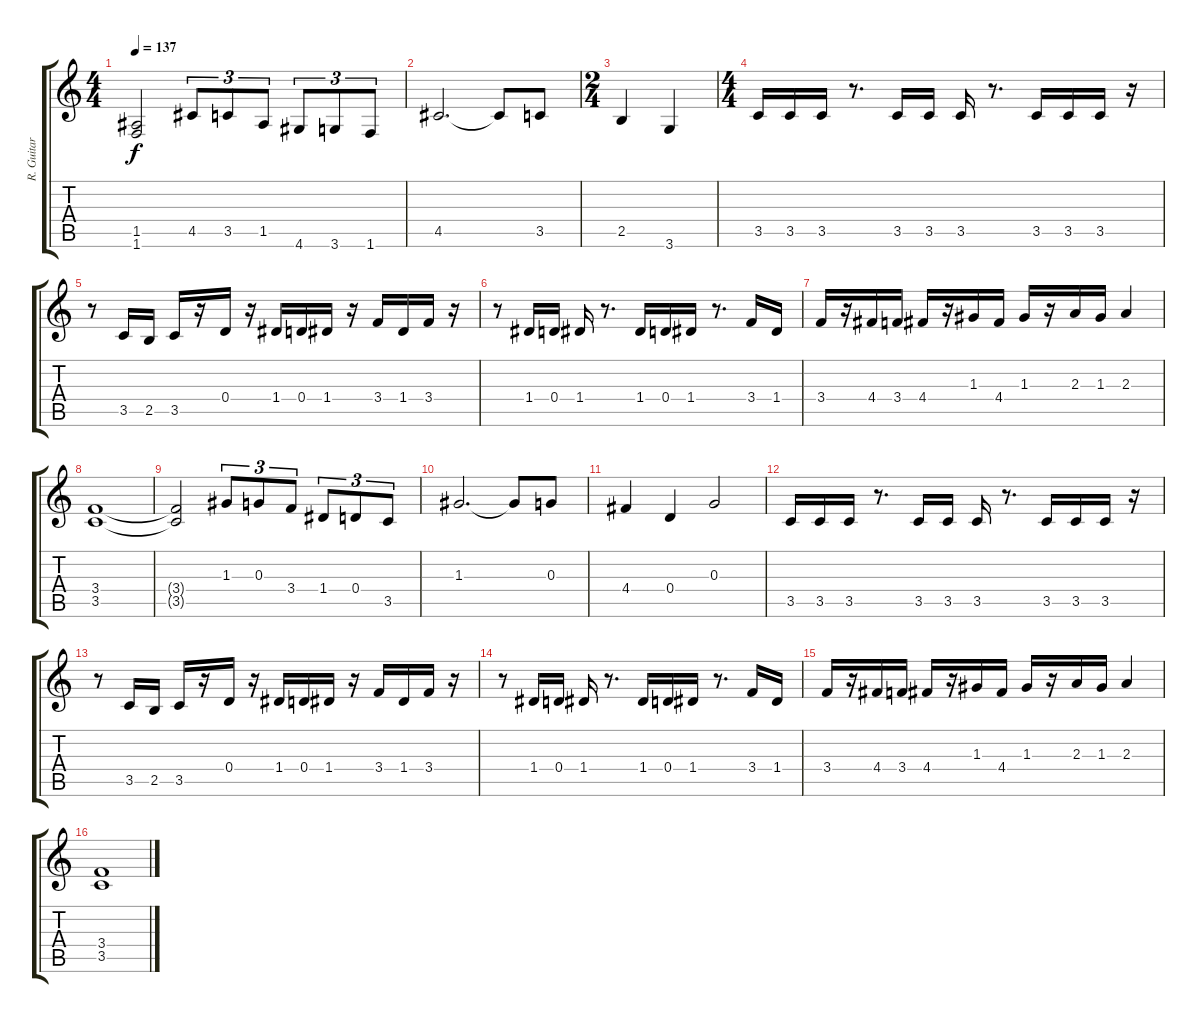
\track ("R. Guitar" "R. Guitar") {instrument overdrivenguitar}
\staff {score tabs}
\tuning (E4 B3 G3 D3 A2 E2) {hide}
\ts (4 4)
\tempo 137
\clef g2
\ks c
(1.5{t} 1.6{t}).2{dy f} 4.5.8{tu (3 2)} 3.5.8{tu (3 2)} 1.5.8{tu (3 2)} 4.6.8{tu (3 2)} 3.6.8{tu (3 2)} 1.6.8{tu (3 2)} |
4.5.2{d} 4.5{t}.8 3.5.8 |
\ts (2 4)
2.5.4 3.6.4 |
\ts (4 4)
3.5.16 3.5.16 3.5.16 r.8{d} 3.5.16 3.5.16 3.5.16 r.8{d} 3.5.16 3.5.16 3.5.16 r.16 |
r.8 3.5.16 2.5.16 3.5.16 r.16 0.4.16 r.16 1.4.16 0.4.16 1.4.16 r.16 3.4.16 1.4.16 3.4.16 r.16 |
r.8 1.4.16 0.4.16 1.4.16 r.8{d} 1.4.16 0.4.16 1.4.16 r.8{d} 3.4.16 1.4.16 |
3.4.16 r.16 4.4.16 3.4.16 4.4.16 r.16 1.3.16 4.4.16 1.3.16 r.16 2.3.16 1.3.16 2.3.4 |
(3.4 3.5).1 |
(3.4{t} 3.5{t}).2 1.3.8{tu (3 2)} 0.3.8{tu (3 2)} 3.4.8{tu (3 2)} 1.4.8{tu (3 2)} 0.4.8{tu (3 2)} 3.5.8{tu (3 2)} |
1.3.2{d} 1.3{t}.8 0.3.8 |
4.4.4 0.4.4 0.3.2 |
3.5.16 3.5.16 3.5.16 r.8{d} 3.5.16 3.5.16 3.5.16 r.8{d} 3.5.16 3.5.16 3.5.16 r.16 |
r.8 3.5.16 2.5.16 3.5.16 r.16 0.4.16 r.16 1.4.16 0.4.16 1.4.16 r.16 3.4.16 1.4.16 3.4.16 r.16 |
r.8 1.4.16 0.4.16 1.4.16 r.8{d} 1.4.16 0.4.16 1.4.16 r.8{d} 3.4.16 1.4.16 |
3.4.16 r.16 4.4.16 3.4.16 4.4.16 r.16 1.3.16 4.4.16 1.3.16 r.16 2.3.16 1.3.16 2.3.4 |
(3.4 3.5).1
